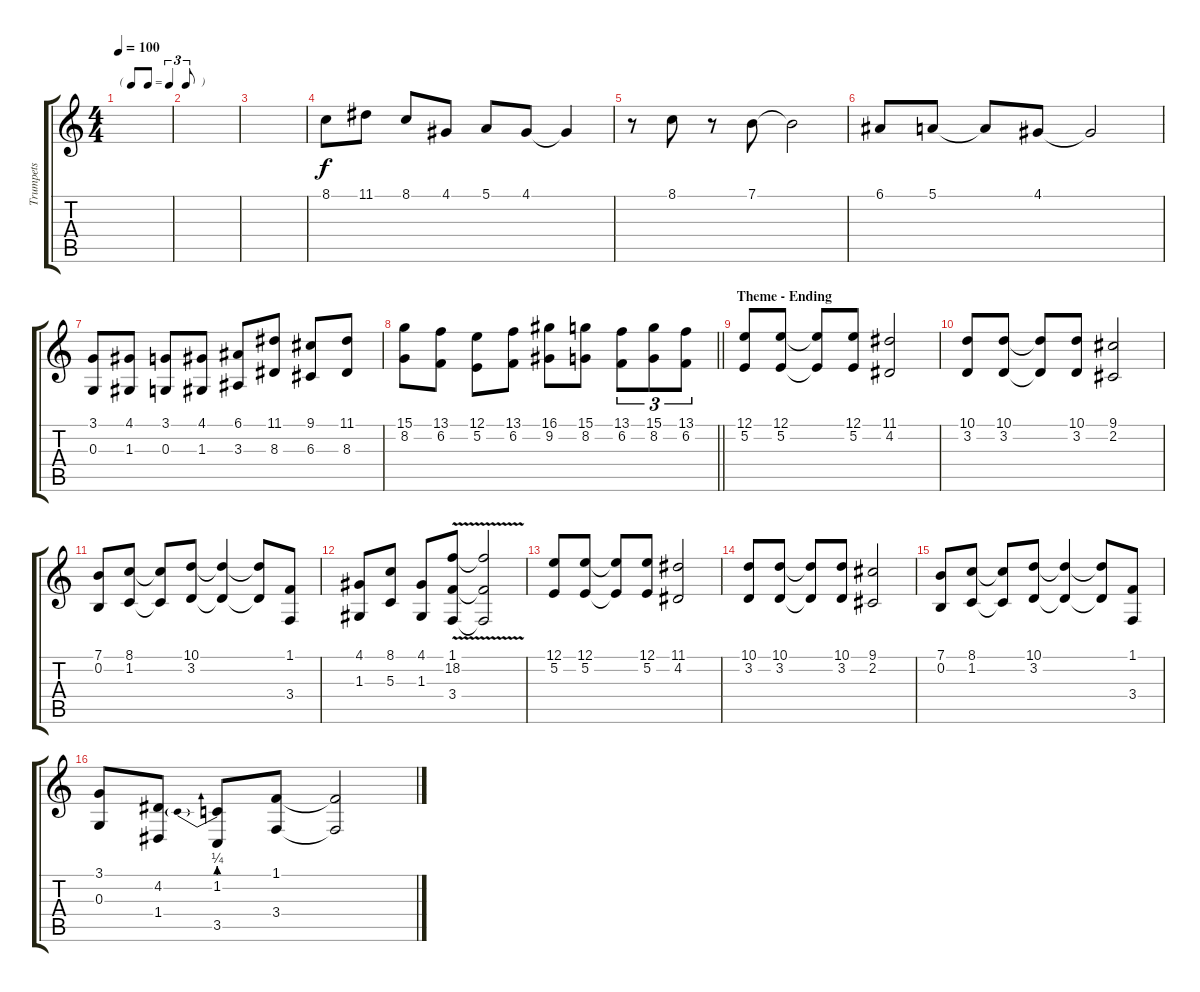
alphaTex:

\track ("Trumpets" "Trumpets") {instrument trumpet}
\staff {score tabs}
\tuning (E4 B3 G3 D3 A2 E2) {hide}
\ts (4 4)
\tf triplet8th
\tempo 100
\clef g2
\ks c
|
|
|
8.1.8 11.1.8 8.1.8 4.1.8 5.1.8 4.1.8 4.1{t}.4 |
r.8{volume 11} 8.1.8 r.8 7.1.8 7.1{t}.2 |
6.1.8 5.1.8 5.1{t}.8 4.1.8 4.1{t}.2 |
(3.1 0.3).8{volume 16} (4.1 1.3).8 (3.1 0.3).8 (4.1 1.3).8 (6.1 3.3).8 (11.1 8.3).8 (9.1 6.3).8 (11.1 8.3).8 |
\barLineRight lightlight
(15.1 8.2).8 (13.1 6.2).8 (12.1 5.2).8 (13.1 6.2).8 (16.1 9.2).8 (15.1 8.2).8 (13.1 6.2).8{tu (3 2)} (15.1 8.2).8{tu (3 2)} (13.1 6.2).8{tu (3 2)} |
\section ("" "Theme - Ending")
(12.1 5.2).8{volume 11} (12.1 5.2).8 (12.1{t} 5.2{t}).8 (12.1 5.2).8 (11.1 4.2).2 |
(10.1 3.2).8 (10.1 3.2).8 (10.1{t} 3.2{t}).8 (10.1 3.2).8 (9.1 2.2).2 |
(7.1 0.2).8 (8.1 1.2).8 (8.1{t} 1.2{t}).8 (10.1 3.2).8 (10.1{t} 3.2{t}).4 (10.1{t} 3.2{t}).8 (1.1 3.4).8 |
(4.1 1.3).8 (8.1 5.3).8 (4.1 1.3).8 (1.1 18.2 3.4{v}).8 (1.1{t} 18.2{t} 3.4{t}).2 |
(12.1 5.2).8 (12.1 5.2).8 (12.1{t} 5.2{t}).8 (12.1 5.2).8 (11.1 4.2).2 |
(10.1 3.2).8 (10.1 3.2).8 (10.1{t} 3.2{t}).8 (10.1 3.2).8 (9.1 2.2).2 |
(7.1 0.2).8 (8.1 1.2).8 (8.1{t} 1.2{t}).8 (10.1 3.2).8 (10.1{t} 3.2{t}).4 (10.1{t} 3.2{t}).8 (1.1 3.4).8 |
(3.1 0.3).8 (4.2 1.4).8 (1.2{be (prebend 0 1 60 1)} 3.5).8 (1.1 3.4).8 (1.1{t} 3.4{t}).2
